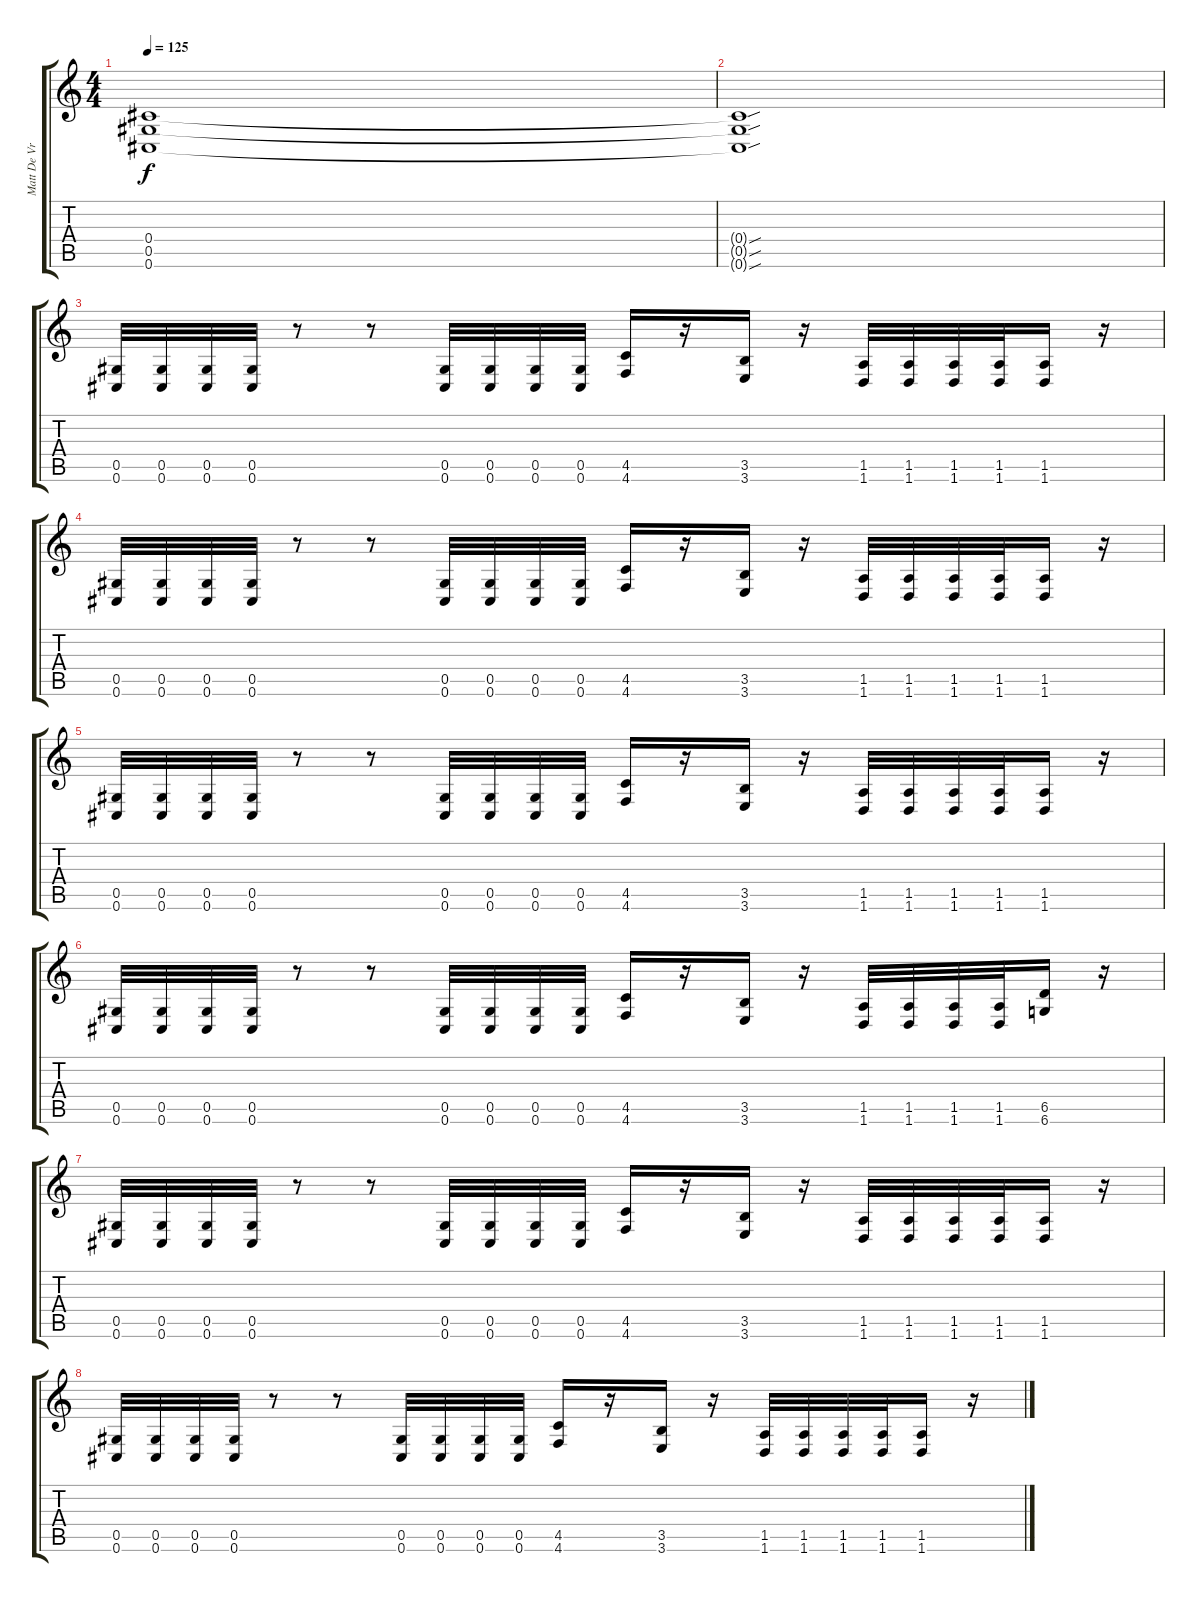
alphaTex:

\track ("Matt De Vries" "Matt De Vr") {instrument distortionguitar}
\staff {score tabs}
\tuning (Eb4 Bb3 Gb3 Db3 Ab2 Db2) {hide}
\ts (4 4)
\tempo 125
\clef g2
\ks c
(0.4{t} 0.5{t} 0.6{t}).1{dy f} |
(0.4{sou t} 0.5{sou t} 0.6{sou t}).1 |
(0.5 0.6).32 (0.5 0.6).32 (0.5 0.6).32 (0.5 0.6).32 r.8 r.8 (0.5 0.6).32 (0.5 0.6).32 (0.5 0.6).32 (0.5 0.6).32 (4.5 4.6).16 r.16 (3.5 3.6).16 r.16 (1.5 1.6).32 (1.5 1.6).32 (1.5 1.6).32 (1.5 1.6).32 (1.5 1.6).16 r.16 |
(0.5 0.6).32 (0.5 0.6).32 (0.5 0.6).32 (0.5 0.6).32 r.8 r.8 (0.5 0.6).32 (0.5 0.6).32 (0.5 0.6).32 (0.5 0.6).32 (4.5 4.6).16 r.16 (3.5 3.6).16 r.16 (1.5 1.6).32 (1.5 1.6).32 (1.5 1.6).32 (1.5 1.6).32 (1.5 1.6).16 r.16 |
(0.5 0.6).32 (0.5 0.6).32 (0.5 0.6).32 (0.5 0.6).32 r.8 r.8 (0.5 0.6).32 (0.5 0.6).32 (0.5 0.6).32 (0.5 0.6).32 (4.5 4.6).16 r.16 (3.5 3.6).16 r.16 (1.5 1.6).32 (1.5 1.6).32 (1.5 1.6).32 (1.5 1.6).32 (1.5 1.6).16 r.16 |
(0.5 0.6).32 (0.5 0.6).32 (0.5 0.6).32 (0.5 0.6).32 r.8 r.8 (0.5 0.6).32 (0.5 0.6).32 (0.5 0.6).32 (0.5 0.6).32 (4.5 4.6).16 r.16 (3.5 3.6).16 r.16 (1.5 1.6).32 (1.5 1.6).32 (1.5 1.6).32 (1.5 1.6).32 (6.5 6.6).16 r.16 |
(0.5 0.6).32 (0.5 0.6).32 (0.5 0.6).32 (0.5 0.6).32 r.8 r.8 (0.5 0.6).32 (0.5 0.6).32 (0.5 0.6).32 (0.5 0.6).32 (4.5 4.6).16 r.16 (3.5 3.6).16 r.16 (1.5 1.6).32 (1.5 1.6).32 (1.5 1.6).32 (1.5 1.6).32 (1.5 1.6).16 r.16 |
(0.5 0.6).32 (0.5 0.6).32 (0.5 0.6).32 (0.5 0.6).32 r.8 r.8 (0.5 0.6).32 (0.5 0.6).32 (0.5 0.6).32 (0.5 0.6).32 (4.5 4.6).16 r.16 (3.5 3.6).16 r.16 (1.5 1.6).32 (1.5 1.6).32 (1.5 1.6).32 (1.5 1.6).32 (1.5 1.6).16 r.16
